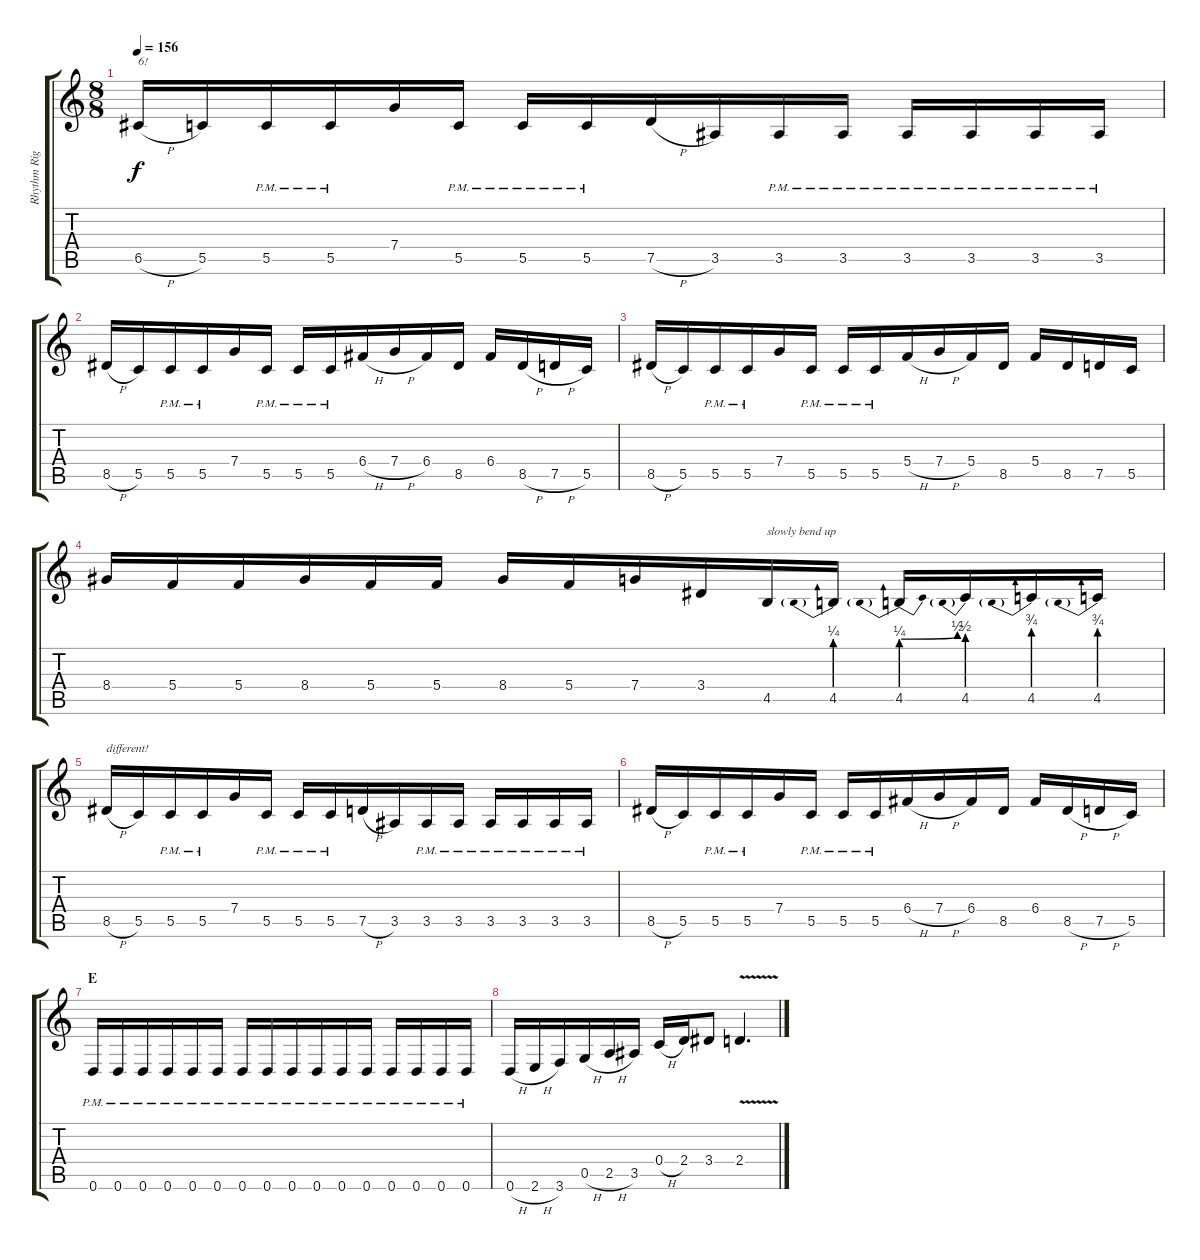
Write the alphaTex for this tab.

\track ("Rhythm Right" "Rhythm Rig") {instrument overdrivenguitar}
\staff {score tabs}
\tuning (D4 A3 F3 C3 G2 D2) {hide}
\ts (8 8)
\tempo 156
\clef g2
\ks c
6.5{h}.16{txt "6!" dy f} 5.5.16 5.5{pm}.16 5.5{pm}.16 7.4.16 5.5{pm}.16 5.5{pm}.16 5.5{pm}.16 7.5{h}.16 3.5.16 3.5{pm}.16 3.5{pm}.16 3.5{pm}.16 3.5{pm}.16 3.5{pm}.16 3.5{pm}.16 |
8.5{h}.16 5.5.16 5.5{pm}.16 5.5{pm}.16 7.4.16 5.5{pm}.16 5.5{pm}.16 5.5{pm}.16 6.4{h}.16 7.4{h}.16 6.4.16 8.5.16 6.4.16 8.5{h}.16 7.5{h}.16 5.5.16 |
8.5{h}.16 5.5.16 5.5{pm}.16 5.5{pm}.16 7.4.16 5.5{pm}.16 5.5{pm}.16 5.5{pm}.16 5.4{h}.16 7.4{h}.16 5.4.16 8.5.16 5.4.16 8.5.16 7.5.16 5.5.16 |
8.4.16 5.4.16 5.4.16 8.4.16 5.4.16 5.4.16 8.4.16 5.4.16 7.4.16 3.4.16 4.5.16{txt "slowly bend up"} 4.5{be (prebend 0 1 60 1)}.16 4.5{be (prebendbend 0 1 60 2)}.16 4.5{be (prebend 0 2 60 2)}.16 4.5{be (prebend 0 3 60 3)}.16 4.5{be (prebend 0 3 60 3)}.16 |
8.5{h}.16{txt "different!"} 5.5.16 5.5{pm}.16 5.5{pm}.16 7.4.16 5.5{pm}.16 5.5{pm}.16 5.5{pm}.16 7.5{h}.16 3.5.16 3.5{pm}.16 3.5{pm}.16 3.5{pm}.16 3.5{pm}.16 3.5{pm}.16 3.5{pm}.16 |
8.5{h}.16 5.5.16 5.5{pm}.16 5.5{pm}.16 7.4.16 5.5{pm}.16 5.5{pm}.16 5.5{pm}.16 6.4{h}.16 7.4{h}.16 6.4.16 8.5.16 6.4.16 8.5{h}.16 7.5{h}.16 5.5.16 |
\section ("" "E")
0.6{pm}.16 0.6{pm}.16 0.6{pm}.16 0.6{pm}.16 0.6{pm}.16 0.6{pm}.16 0.6{pm}.16 0.6{pm}.16 0.6{pm}.16 0.6{pm}.16 0.6{pm}.16 0.6{pm}.16 0.6{pm}.16 0.6{pm}.16 0.6{pm}.16 0.6{pm}.16 |
0.6{h}.16 2.6{h}.16 3.6.16 0.5{h}.16 2.5{h}.16 3.5.16 0.4{h}.16 2.4.16 3.4.8 2.4{v}.4{d}
